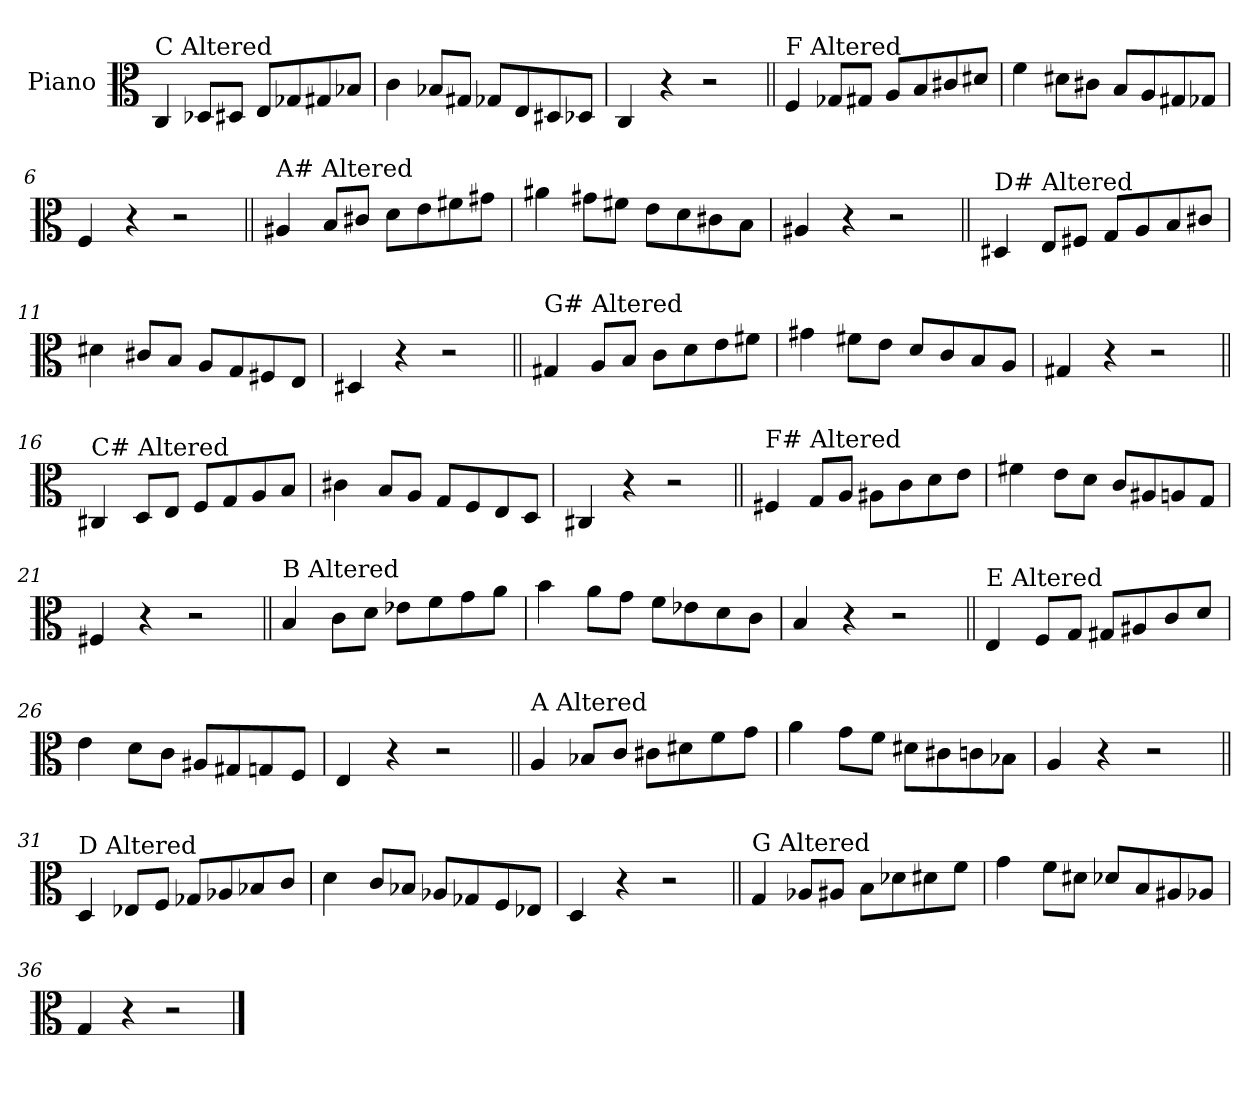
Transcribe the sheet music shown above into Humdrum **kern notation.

**kern
*part1
*staff1
*I"Piano
*I'Pno.
*clefC3
*k[]
=1
!LO:TX:a:t=C Altered
4C/
8D-X/L
8D#X/J
8E/L
8G-X/
8G#X/
8B-X/J
=2
4c\
8B-X/L
8G#X/J
8G-X/L
8E/
8D#X/
8D-X/J
=3
4C/
4r
2r
=4||
!LO:TX:a:t=F Altered
4F/
8G-X/L
8G#X/J
8A/L
8B/
8c#X/
8d#X/J
=5
4f\
8d#X\L
8c#X\J
8B/L
8A/
8G#X/
8G-X/J
=6
4F/
4r
2r
!!LO:LB:g=z
=7||
!LO:TX:a:t=A# Altered
4A#X/
8B/L
8c#X/J
8d\L
8e\
8f#X\
8g#X\J
=8
4a#X\
8g#X\L
8f#X\J
8e\L
8d\
8c#X\
8B\J
=9
4A#X/
4r
2r
=10||
!LO:TX:a:t=D# Altered
4D#X/
8E/L
8F#X/J
8G/L
8A/
8B/
8c#X/J
=11
4d#X\
8c#X/L
8B/J
8A/L
8G/
8F#X/
8E/J
=12
4D#X/
4r
2r
!!LO:LB:g=z
=13||
!LO:TX:a:t=G# Altered
4G#X/
8A/L
8B/J
8c\L
8d\
8e\
8f#X\J
=14
4g#X\
8f#X\L
8e\J
8d/L
8c/
8B/
8A/J
=15
4G#X/
4r
2r
=16||
!LO:TX:a:t=C# Altered
4C#X/
8D/L
8E/J
8F/L
8G/
8A/
8B/J
=17
4c#X\
8B/L
8A/J
8G/L
8F/
8E/
8D/J
=18
4C#X/
4r
2r
!!LO:LB:g=z
=19||
!LO:TX:a:t=F# Altered
4F#X/
8G/L
8A/J
8A#X\L
8c\
8d\
8e\J
=20
4f#X\
8e\L
8d\J
8c/L
8A#X/
8An/
8G/J
=21
4F#X/
4r
2r
=22||
!LO:TX:a:t=B Altered
4B/
8c\L
8d\J
8e-X\L
8f\
8g\
8a\J
=23
4b\
8a\L
8g\J
8f\L
8e-X\
8d\
8c\J
=24
4B/
4r
2r
!!LO:LB:g=z
=25||
!LO:TX:a:t=E Altered
4E/
8F/L
8G/J
8G#X/L
8A#X/
8c/
8d/J
=26
4e\
8d\L
8c\J
8A#X/L
8G#X/
8Gn/
8F/J
=27
4E/
4r
2r
=28||
!LO:TX:a:t=A Altered
4A/
8B-X/L
8c/J
8c#X\L
8d#X\
8f\
8g\J
=29
4a\
8g\L
8f\J
8d#X\L
8c#X\
8cn\
8B-X\J
=30
4A/
4r
2r
!!LO:LB:g=z
=31||
!LO:TX:a:t=D Altered
4D/
8E-X/L
8F/J
8G-X/L
8A-X/
8B-X/
8c/J
=32
4d\
8c/L
8B-X/J
8A-X/L
8G-X/
8F/
8E-X/J
=33
4D/
4r
2r
=34||
!LO:TX:a:t=G Altered
4G/
8A-X/L
8A#X/J
8B\L
8d-X\
8d#X\
8f\J
=35
4g\
8f\L
8d#X\J
8d-X/L
8B/
8A#X/
8A-X/J
=36
4G/
4r
2r
==
*-
